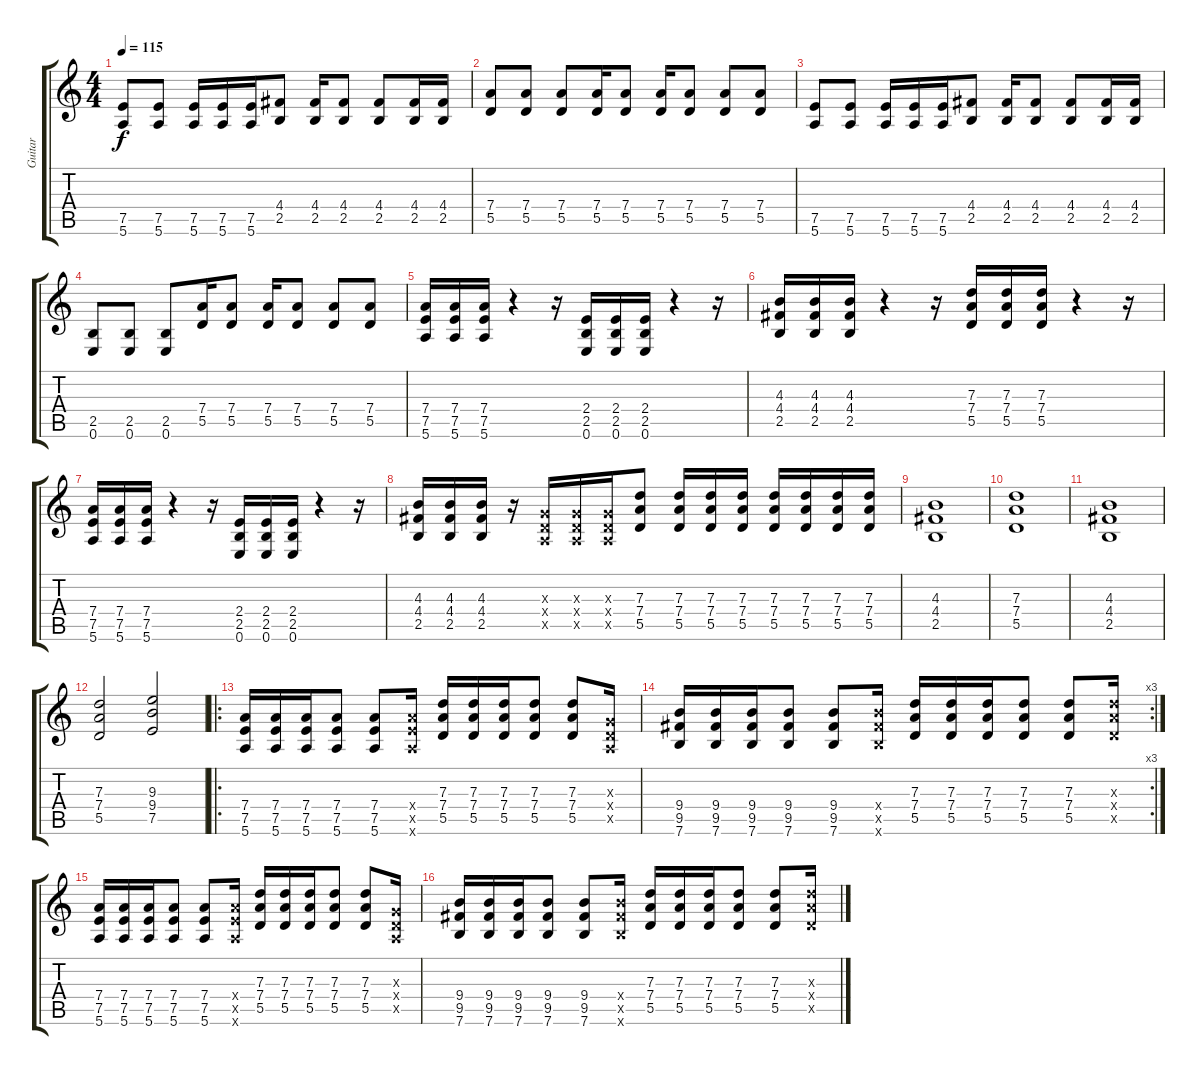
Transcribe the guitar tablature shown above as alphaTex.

\track ("Guitar" "Guitar") {instrument overdrivenguitar}
\staff {score tabs}
\tuning (E4 B3 G3 D3 A2 E2) {hide}
\ts (4 4)
\tempo 115
\clef g2
\ks c
(7.5 5.6).8{dy f} (7.5 5.6).8 (7.5 5.6).16 (7.5 5.6).16 (7.5 5.6).16 (4.4 2.5).8 (4.4 2.5).16 (4.4 2.5).8 (4.4 2.5).8 (4.4 2.5).16 (4.4 2.5).16 |
(7.4 5.5).8 (7.4 5.5).8 (7.4 5.5).8 (7.4 5.5).16 (7.4 5.5).8 (7.4 5.5).16 (7.4 5.5).8 (7.4 5.5).8 (7.4 5.5).8 |
(7.5 5.6).8 (7.5 5.6).8 (7.5 5.6).16 (7.5 5.6).16 (7.5 5.6).16 (4.4 2.5).8 (4.4 2.5).16 (4.4 2.5).8 (4.4 2.5).8 (4.4 2.5).16 (4.4 2.5).16 |
(2.5 0.6).8 (2.5 0.6).8 (2.5 0.6).8 (7.4 5.5).16 (7.4 5.5).8 (7.4 5.5).16 (7.4 5.5).8 (7.4 5.5).8 (7.4 5.5).8 |
(7.4 7.5 5.6).16 (7.4 7.5 5.6).16 (7.4 7.5 5.6).16 r.4 r.16 (2.4 2.5 0.6).16 (2.4 2.5 0.6).16 (2.4 2.5 0.6).16 r.4 r.16 |
(4.3 4.4 2.5).16 (4.3 4.4 2.5).16 (4.3 4.4 2.5).16 r.4 r.16 (7.3 7.4 5.5).16 (7.3 7.4 5.5).16 (7.3 7.4 5.5).16 r.4 r.16 |
(7.4 7.5 5.6).16 (7.4 7.5 5.6).16 (7.4 7.5 5.6).16 r.4 r.16 (2.4 2.5 0.6).16 (2.4 2.5 0.6).16 (2.4 2.5 0.6).16 r.4 r.16 |
(4.3 4.4 2.5).16 (4.3 4.4 2.5).16 (4.3 4.4 2.5).16 r.16 (0.3{x} 0.4{x} 0.5{x}).16 (0.3{x} 0.4{x} 0.5{x}).16 (0.3{x} 0.4{x} 0.5{x}).16 (7.3 7.4 5.5).8 (7.3 7.4 5.5).16 (7.3 7.4 5.5).16 (7.3 7.4 5.5).16 (7.3 7.4 5.5).16 (7.3 7.4 5.5).16 (7.3 7.4 5.5).16 (7.3 7.4 5.5).16 |
(4.3 4.4 2.5).1 |
(7.3 7.4 5.5).1 |
(4.3 4.4 2.5).1 |
(7.3 7.4 5.5).2 (9.3 9.4 7.5).2 |
\ro
(7.4 7.5 5.6).16 (7.4 7.5 5.6).16 (7.4 7.5 5.6).16 (7.4 7.5 5.6).8 (7.4 7.5 5.6).8 (7.4{x} 7.5{x} 5.6{x}).16 (7.3 7.4 5.5).16 (7.3 7.4 5.5).16 (7.3 7.4 5.5).16 (7.3 7.4 5.5).8 (7.3 7.4 5.5).8 (0.3{x} 0.4{x} 0.5{x}).16 |
\rc 3
(9.4 9.5 7.6).16 (9.4 9.5 7.6).16 (9.4 9.5 7.6).16 (9.4 9.5 7.6).8 (9.4 9.5 7.6).8 (9.4{x} 9.5{x} 7.6{x}).16 (7.3 7.4 5.5).16 (7.3 7.4 5.5).16 (7.3 7.4 5.5).16 (7.3 7.4 5.5).8 (7.3 7.4 5.5).8 (7.3{x} 7.4{x} 5.5{x}).16 |
(7.4 7.5 5.6).16 (7.4 7.5 5.6).16 (7.4 7.5 5.6).16 (7.4 7.5 5.6).8 (7.4 7.5 5.6).8 (7.4{x} 7.5{x} 5.6{x}).16 (7.3 7.4 5.5).16 (7.3 7.4 5.5).16 (7.3 7.4 5.5).16 (7.3 7.4 5.5).8 (7.3 7.4 5.5).8 (0.3{x} 0.4{x} 0.5{x}).16 |
(9.4 9.5 7.6).16 (9.4 9.5 7.6).16 (9.4 9.5 7.6).16 (9.4 9.5 7.6).8 (9.4 9.5 7.6).8 (9.4{x} 9.5{x} 7.6{x}).16 (7.3 7.4 5.5).16 (7.3 7.4 5.5).16 (7.3 7.4 5.5).16 (7.3 7.4 5.5).8 (7.3 7.4 5.5).8 (7.3{x} 7.4{x} 5.5{x}).16
